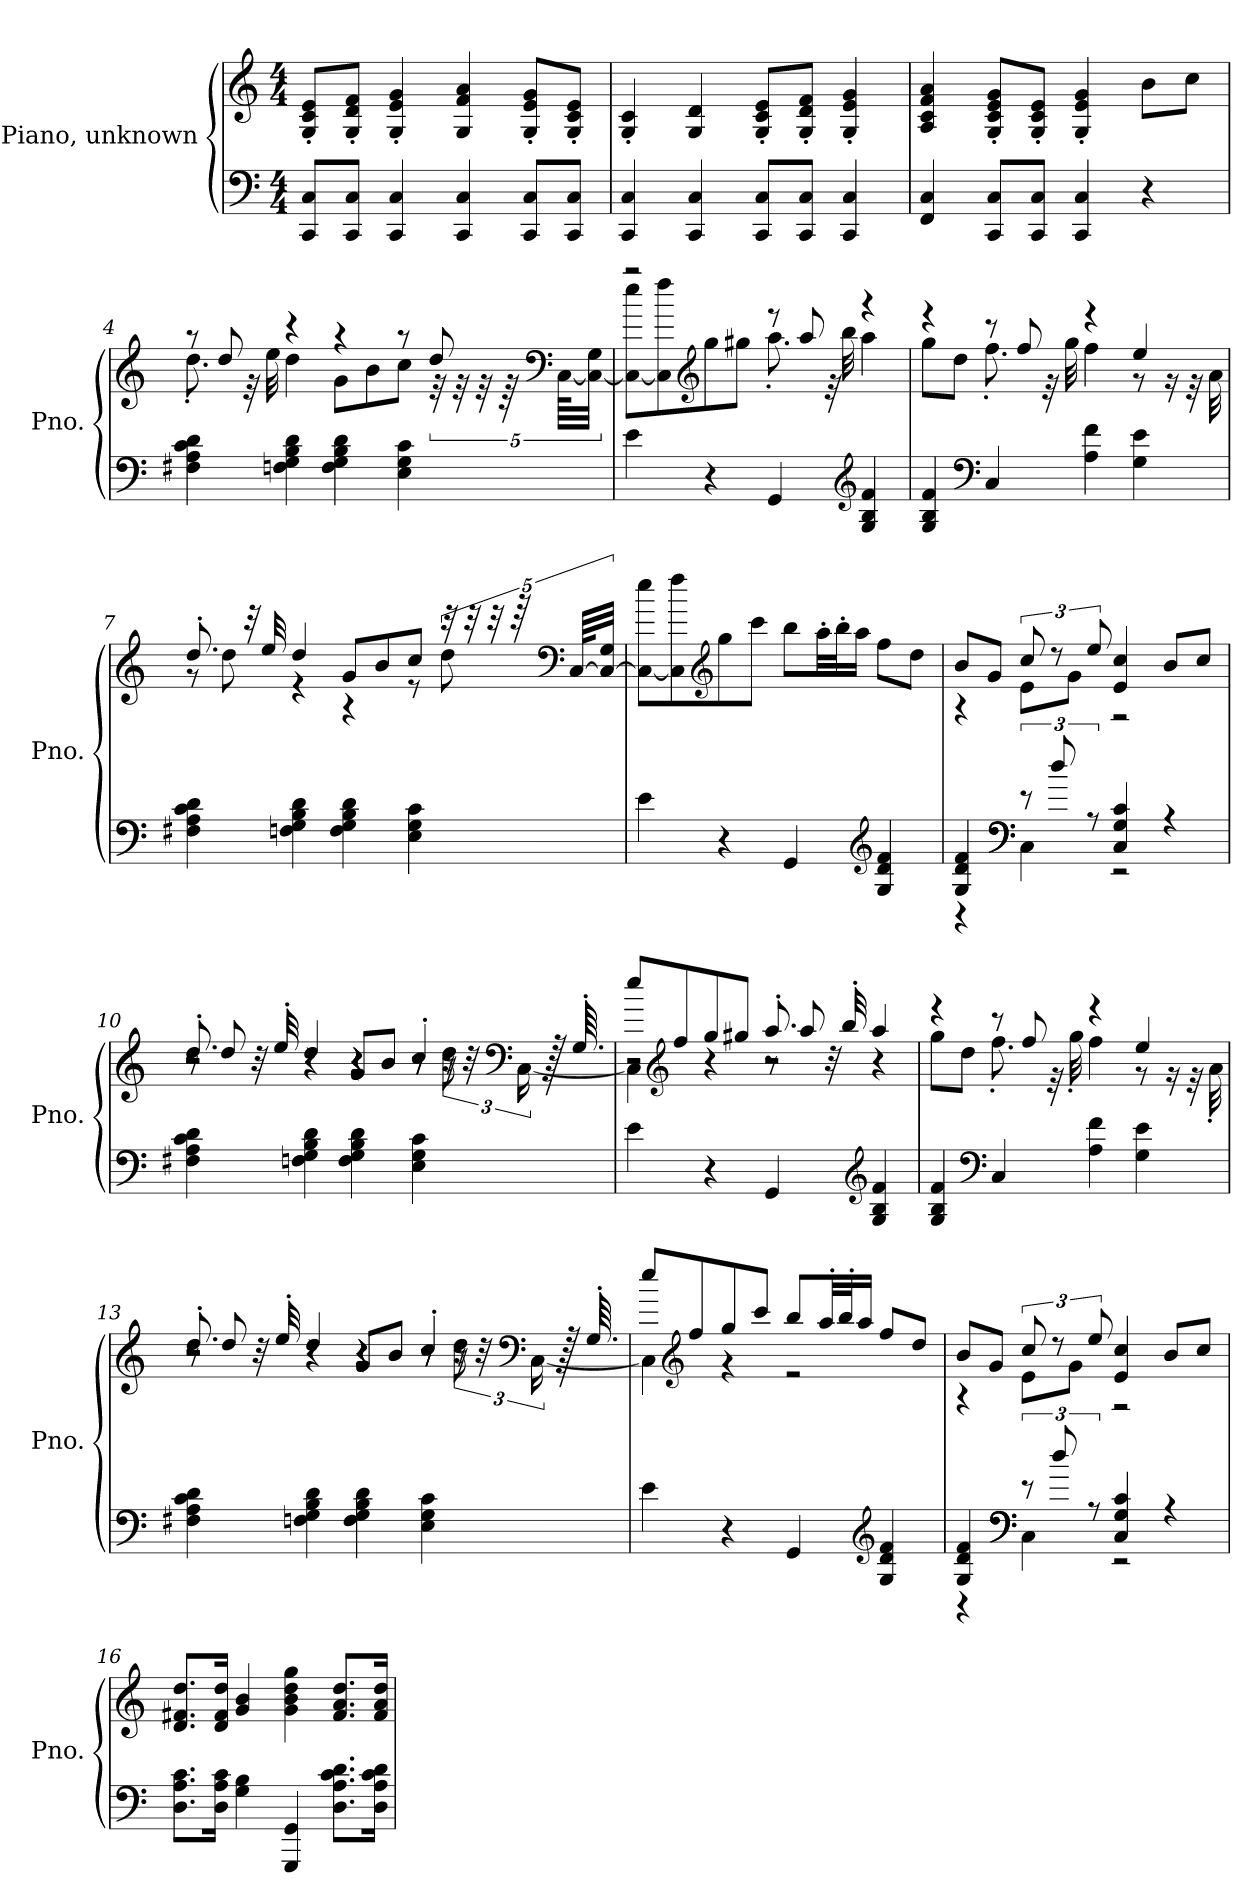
**kern	**kern
*part1	*part1
*staff2	*staff1
*I"Piano, unknown	*
*I'Pno.	*
*clefF4	*clefG2
*k[]	*k[]
*M4/4	*M4/4
*MM120	*MM120
=1	=1
8CC/ 8C/L	8G/' 8c/' 8e/'L
8CC/ 8C/J	8G/' 8d/' 8f/'J
4CC/ 4C/	4G/' 4e/' 4g/'
4CC/ 4C/	4G/ 4f/ 4a/
8CC/ 8C/L	8G/' 8e/' 8g/'L
8CC/ 8C/J	8G/' 8c/' 8e/'J
=2	=2
4CC/ 4C/	4G/' 4c/'
4CC/ 4C/	4G/ 4d/
8CC/ 8C/L	8G/' 8c/' 8e/'L
8CC/ 8C/J	8G/' 8d/' 8f/'J
4CC/ 4C/	4G/' 4e/' 4g/'
=3	=3
4FF/ 4C/	4A/ 4c/ 4f/ 4a/
8CC/ 8C/L	8G/' 8c/' 8e/' 8g/'L
8CC/ 8C/J	8G/' 8c/' 8e/'J
4CC/ 4C/	4G/' 4e/' 4g/'
4r	8b\L
.	8cc\J
=4	=4
*	*^
4F#X\ 4A\ 4c\ 4d\	8r	8.dd'\
.	8dd/	.
.	.	32r
.	.	32ee\
4Fn\ 4G\ 4B\ 4d\	4r	4dd\
4F\ 4G\ 4B\ 4d\	4r	8g\L
.	.	8b\
4E\ 4G\ 4c\	8r	8cc\J
.	8dd/	40r
.	.	40r
.	.	40r
.	.	80r
*	*clefF4	*
.	.	[80C\KLLL
.	.	40C\_ 40G\JJJ
!!LO:LB:g=z	!!
=5	=5	=5
4e\	2r	8C\_ 8ee\L
.	.	8C\] 8ff\
*	*clefG2	*
4r	.	8gg\
.	.	8gg#X\J
4GG/	8r	8.aa'\
.	8aa/	.
.	.	32r
.	.	32bb\
*clefG2	*	*
4G/ 4B/ 4f/	4r	4aa\
=6	=6	=6
4G/ 4B/ 4f/	4r	8gg\L
.	.	8dd\J
*clefF4	*	*
4C/	8r	8.ff'\
.	8ff/	.
.	.	32r
.	.	32gg\
4A\ 4f\	4r	4ff\
4G\ 4e\	4ee/	8r
.	.	16r
.	.	32r
.	.	32a\
!!LO:LB:g=z	!!
=7	=7	=7
4F#X\ 4A\ 4c\ 4d\	8.dd'/	8r
.	.	8dd\
.	32r	.
.	32ee/	.
4Fn\ 4G\ 4B\ 4d\	4dd/	4r
4F\ 4G\ 4B\ 4d\	8g/L	4r
.	8b/	.
4E\ 4G\ 4c\	8cc/J	8r
.	40r	8dd\
.	40r	.
.	40r	.
.	80r	.
*	*clefF4	*
.	[80C/KLLL	.
.	40C/_ 40G/JJJ	.
*	*v	*v
=8	=8
4e\	8C\_ 8ee\L
.	8C\] 8ff\
*	*clefG2
4r	8gg\
.	8ccc\J
4GG/	8bb\L
.	32aa'\LL
.	32bb'\J
.	16aa\JJ
*clefG2	*
4G/ 4d/ 4f/	8ff\L
.	8dd\J
!!LO:LB:g=z
=9	=9
*^	*^
4G/ 4d/ 4f/	4r	8b/L	4r
.	.	8g/J	.
*clefF4	*	*	*
12r	4C\	12cc/	8e\L
12dd/	.	12r	.
.	.	.	8g\J
12r	.	12ee/	.
4C/ 4G/ 4c/	2r	4e/ 4cc/	2r
4r	.	8b/L	.
.	.	8cc/J	.
*v	*v	*	*
=10	=10	=10
*	*^	*^
4F#X\ 4A\ 4c\ 4d\	8.dd'/	2r	8r	2r
.	.	.	8dd/	.
.	32r	.	.	.
.	32ee'/	.	.	.
4Fn\ 4G\ 4B\ 4d\	4dd/	.	4r	.
4F\ 4G\ 4B\ 4d\	8g/L	4r	4r	4r
.	8b/J	.	.	.
4E\ 4G\ 4c\	4cc'/	8r	8r	8r
.	.	8dd\	16r	12r
.	.	.	32r	.
*	*clefF4	*	*	*
.	.	.	.	[24C\
.	.	.	128r	.
.	.	.	64.G'/	.
*	*	*	*v	*v
=11	=11	=11	=11
4e\	8ee/L	2r	4C\]
*	*clefG2	*	*
.	8ff/	.	.
4r	8gg/	.	4r
.	8gg#X/J	.	.
4GG/	8.aa'/	8r	2r
.	.	8aa/	.
.	32r	.	.
.	32bb'/	.	.
*clefG2	*	*	*
4G/ 4B/ 4f/	4aa/	4r	.
*	*	*v	*v
!!LO:LB:g=z
=12	=12	=12
4G/ 4B/ 4f/	4r	8gg\L
.	.	8dd\J
*clefF4	*	*
4C/	8r	8.ff'\
.	8ff/	.
.	.	32r
.	.	32gg'\
4A\ 4f\	4r	4ff\
4G\ 4e\	4ee/	8r
.	.	16r
.	.	32r
.	.	32a'\
=13	=13	=13
*	*^	*^
4F#X\ 4A\ 4c\ 4d\	8.dd'/	2r	8r	2r
.	.	.	8dd/	.
.	32r	.	.	.
.	32ee'/	.	.	.
4Fn\ 4G\ 4B\ 4d\	4dd/	.	4r	.
4F\ 4G\ 4B\ 4d\	8g/L	4r	4r	4r
.	8b/J	.	.	.
4E\ 4G\ 4c\	4cc'/	8r	8r	8r
.	.	8dd\	16r	12r
.	.	.	32r	.
*	*clefF4	*	*	*
.	.	.	.	[24C\
.	.	.	128r	.
.	.	.	64.G'/	.
*	*	*v	*v	*v
!!LO:LB:g=z
=14	=14	=14
4e\	8ee/L	4C\]
*	*clefG2	*
.	8ff/	.
4r	8gg/	4r
.	8ccc/J	.
4GG/	8bb/L	2r
.	32aa'/LL	.
.	32bb'/J	.
.	16aa/JJ	.
*clefG2	*	*
4G/ 4d/ 4f/	8ff/L	.
.	8dd/J	.
=15	=15	=15
*^	*	*
4G/ 4d/ 4f/	4r	8b/L	4r
.	.	8g/J	.
*clefF4	*	*	*
12r	4C\	12cc/	8e\L
12dd/	.	12r	.
.	.	.	8g\J
12r	.	12ee/	.
4C/ 4G/ 4c/	2r	4e/ 4cc/	2r
4r	.	8b/L	.
.	.	8cc/J	.
*v	*v	*	*
*	*v	*v
=16	=16
8.D\ 8.A\ 8.c\L	8.d/ 8.f#X/ 8.dd/L
16D\ 16A\ 16c\Jk	16d/ 16f#/ 16dd/Jk
4G\ 4B\	4g/ 4b/
4GGG/ 4GG/	4g\ 4b\ 4dd\ 4gg\
8.D\ 8.A\ 8.c\ 8.d\L	8.f#/ 8.a/ 8.dd/L
16D\ 16A\ 16c\ 16d\Jk	16f#/ 16a/ 16dd/Jk
=	=
*-	*-
